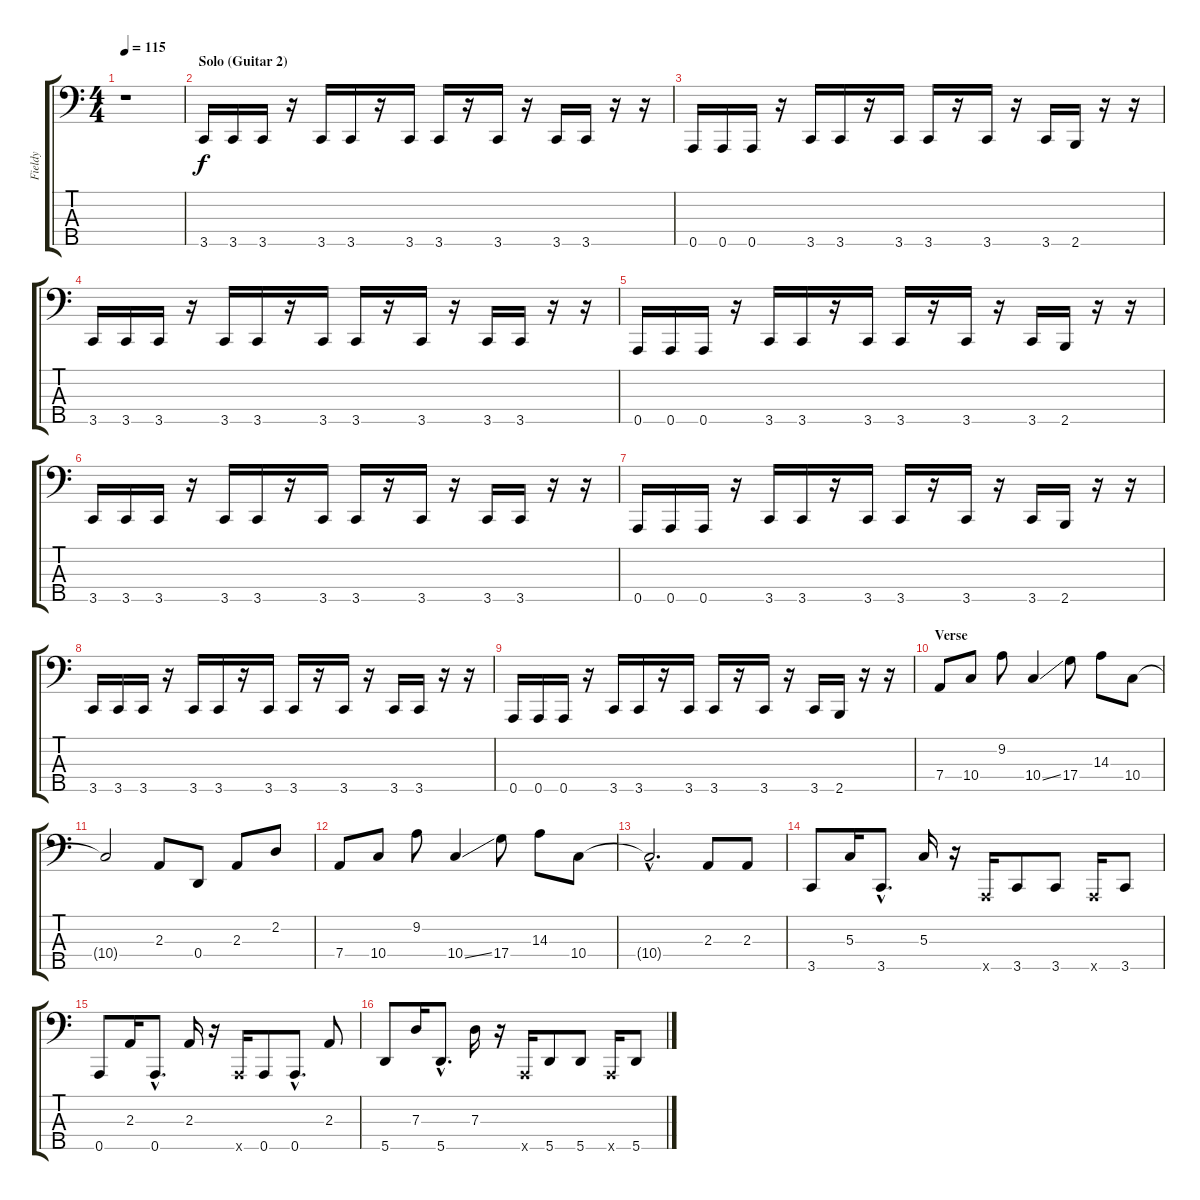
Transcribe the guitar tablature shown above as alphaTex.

\track ("Fieldy" "Fieldy") {instrument slapbass1}
\staff {score tabs}
\tuning (F2 C2 G1 D1 A0) {hide}
\ts (4 4)
\tempo 115
\clef f4
\ks c
r.1{dy f} |
\section ("" "Solo (Guitar 2)")
3.5.16 3.5.16 3.5.16 r.16 3.5.16 3.5.16 r.16 3.5.16 3.5.16 r.16 3.5.16 r.16 3.5.16 3.5.16 r.16 r.16 |
0.5.16 0.5.16 0.5.16 r.16 3.5.16 3.5.16 r.16 3.5.16 3.5.16 r.16 3.5.16 r.16 3.5.16 2.5.16 r.16 r.16 |
3.5.16 3.5.16 3.5.16 r.16 3.5.16 3.5.16 r.16 3.5.16 3.5.16 r.16 3.5.16 r.16 3.5.16 3.5.16 r.16 r.16 |
0.5.16 0.5.16 0.5.16 r.16 3.5.16 3.5.16 r.16 3.5.16 3.5.16 r.16 3.5.16 r.16 3.5.16 2.5.16 r.16 r.16 |
3.5.16 3.5.16 3.5.16 r.16 3.5.16 3.5.16 r.16 3.5.16 3.5.16 r.16 3.5.16 r.16 3.5.16 3.5.16 r.16 r.16 |
0.5.16 0.5.16 0.5.16 r.16 3.5.16 3.5.16 r.16 3.5.16 3.5.16 r.16 3.5.16 r.16 3.5.16 2.5.16 r.16 r.16 |
3.5.16 3.5.16 3.5.16 r.16 3.5.16 3.5.16 r.16 3.5.16 3.5.16 r.16 3.5.16 r.16 3.5.16 3.5.16 r.16 r.16 |
0.5.16 0.5.16 0.5.16 r.16 3.5.16 3.5.16 r.16 3.5.16 3.5.16 r.16 3.5.16 r.16 3.5.16 2.5.16 r.16 r.16 |
\section ("" "Verse")
7.4.8 10.4.8 9.2.8 10.4{ss}.4 17.4.8 14.3.8 10.4.8 |
10.4{t}.2 2.3.8 0.4.8 2.3.8 2.2.8 |
7.4.8 10.4.8 9.2.8 10.4{ss}.4 17.4.8 14.3.8 10.4.8 |
10.4{hac t}.2{d} 2.3.8 2.3.8 |
3.5.8{instrument slapbass1} 5.3.16 3.5{hac}.8{d} 5.3.16 r.16 0.5{x}.16 3.5.8 3.5.8 0.5{x}.16 3.5.8 |
0.5.8 2.3.16 0.5{hac}.8{d} 2.3.16 r.16 0.5{x}.16 0.5.8 0.5{hac}.8{d} 2.3.8 |
5.5.8 7.3.16 5.5{hac}.8{d} 7.3.16 r.16 0.5{x}.16 5.5.8 5.5.8 0.5{x}.16 5.5.8
